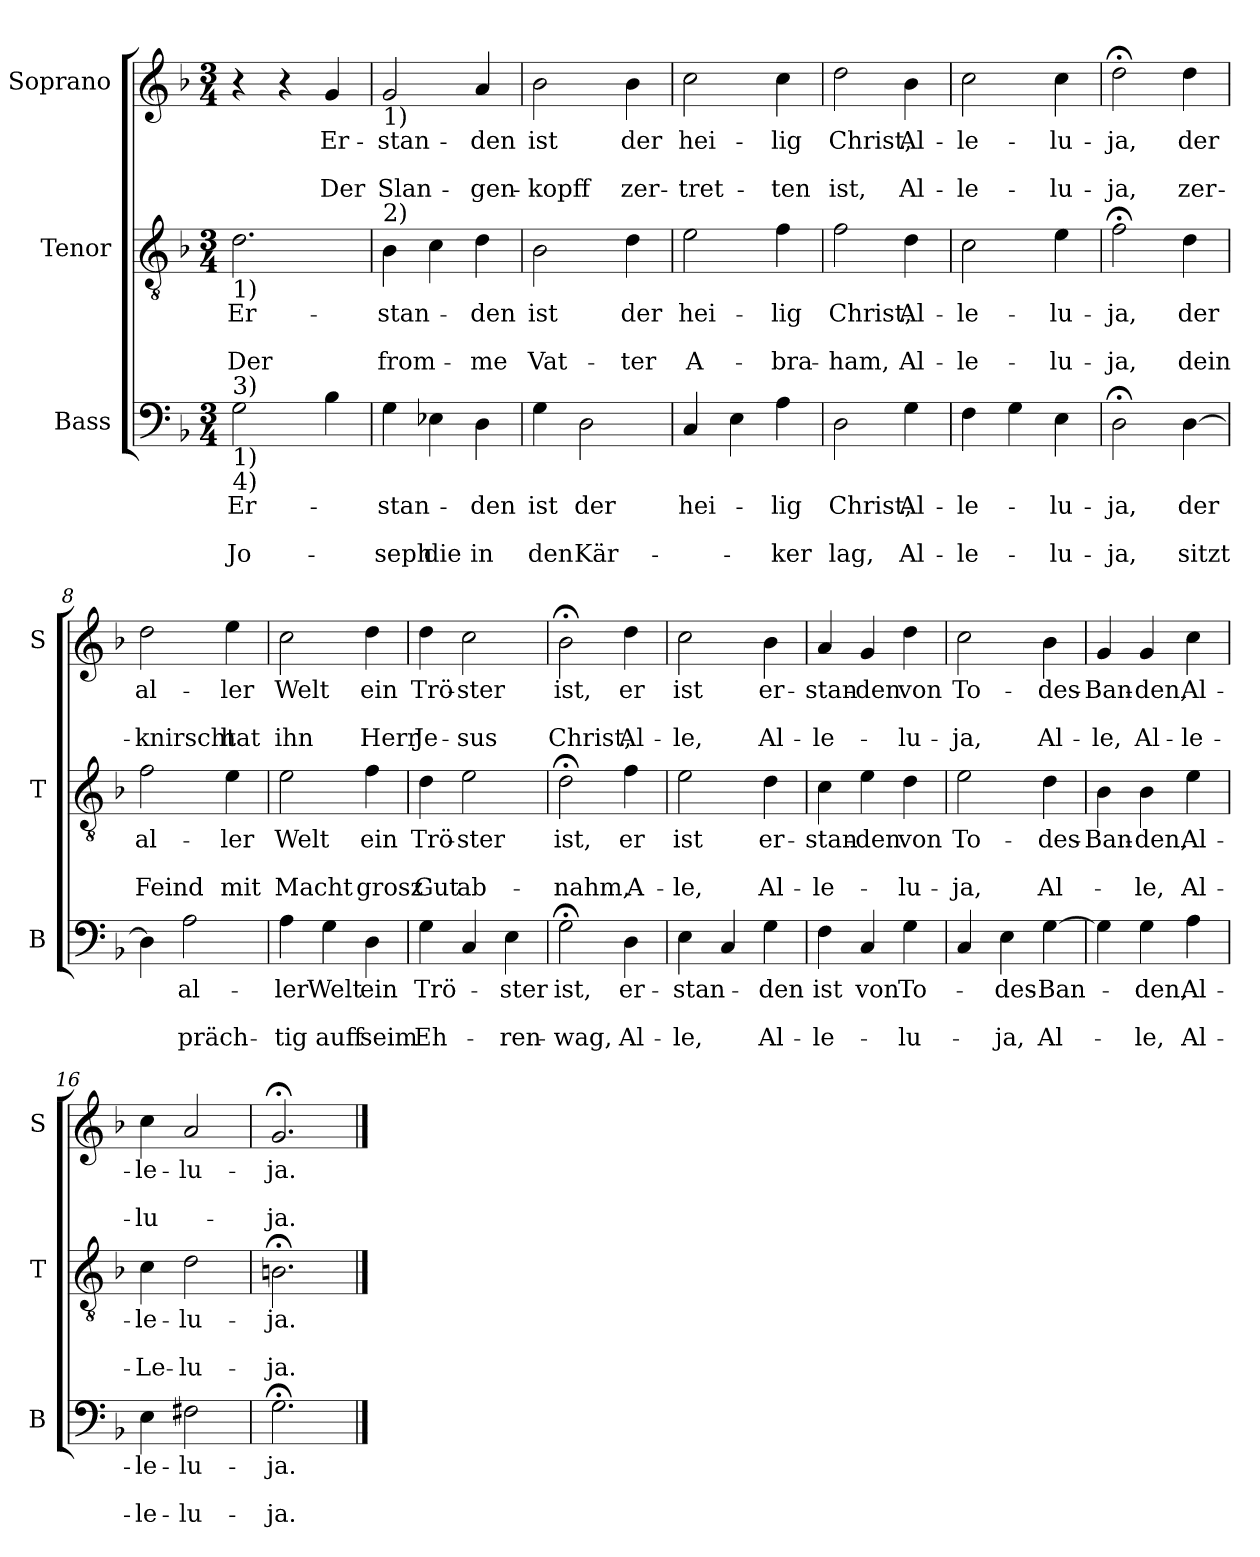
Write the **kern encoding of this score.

**kern	**text	**text	**text	**kern	**text	**text	**text	**kern	**text	**text	**text
*part3	*part3	*part3	*part3	*part2	*part2	*part2	*part2	*part1	*part1	*part1	*part1
*staff3	*staff3	*staff3	*staff3	*staff2	*staff2	*staff2	*staff2	*staff1	*staff1	*staff1	*staff1
*I"Bass	*	*	*	*I"Tenor	*	*	*	*I"Soprano	*	*	*
*I'B	*	*	*	*I'T	*	*	*	*I'S	*	*	*
*clefF4	*	*	*	*clefGv2	*	*	*	*clefG2	*	*	*
*k[b-]	*	*	*	*k[b-]	*	*	*	*k[b-]	*	*	*
*F:	*	*	*	*F:	*	*	*	*F:	*	*	*
*M3/4	*	*	*	*M3/4	*	*	*	*M3/4	*	*	*
=1	=1	=1	=1	=1	=1	=1	=1	=1	=1	=1	=1
!	!	!	!	!LO:TX:b:t=1)	!	!	!	!	!	!	!
!LO:TX:a:t=3)	!	!	!	!	!	!	!	!	!	!	!
!LO:TX:b:t=1)	!	!	!	!	!	!	!	!	!	!	!
!LO:TX:b:t=4)	!	!	!	!	!	!	!	!	!	!	!
!	!LO:LY:b	!	!LO:LY:b	!	!LO:LY:b	!	!LO:LY:b	!	!	!	!
2G\	Er-	.	Jo-	2.d\	Er-	.	Der	4r	.	.	.
.	.	.	.	.	.	.	.	4r	.	.	.
!	!	!	!	!	!	!	!	!	!LO:LY:b	!	!LO:LY:b
4B-\	.	.	.	.	.	.	.	4g/	Er-	.	Der
=2	=2	=2	=2	=2	=2	=2	=2	=2	=2	=2	=2
!	!	!	!	!	!	!	!	!LO:TX:b:t=1)	!	!	!
!	!	!	!	!LO:TX:a:t=2)	!	!	!	!	!	!	!
!	!LO:LY:b	!	!LO:LY:b	!	!LO:LY:b	!	!LO:LY:b	!	!LO:LY:b	!	!LO:LY:b
4G\	-stan-	.	-seph	4B-\	-stan-	.	from-	2g/	-stan-	.	Slan-
!	!	!	!LO:LY:b	!	!	!	!	!	!	!	!
4E-X\	.	.	die	4c\	.	.	.	.	.	.	.
!	!LO:LY:b	!	!LO:LY:b	!	!LO:LY:b	!	!LO:LY:b	!	!LO:LY:b	!	!LO:LY:b
4D\	-den	.	in	4d\	-den	.	-me	4a/	-den	.	-gen-
=3	=3	=3	=3	=3	=3	=3	=3	=3	=3	=3	=3
!	!LO:LY:b	!	!LO:LY:b	!	!LO:LY:b	!	!LO:LY:b	!	!LO:LY:b	!	!LO:LY:b
4G\	ist	.	den	2B-\	ist	.	Vat-	2b-\	ist	.	-kopff
!	!LO:LY:b	!	!LO:LY:b	!	!	!	!	!	!	!	!
2D\	der	.	Kär-	.	.	.	.	.	.	.	.
!	!	!	!	!	!LO:LY:b	!	!LO:LY:b	!	!LO:LY:b	!	!LO:LY:b
.	.	.	.	4d\	der	.	-ter	4b-\	der	.	zer-
=4	=4	=4	=4	=4	=4	=4	=4	=4	=4	=4	=4
!	!LO:LY:b	!	!	!	!LO:LY:b	!	!LO:LY:b	!	!LO:LY:b	!	!LO:LY:b
4C/	hei-	.	.	2e\	hei-	.	A-	2cc\	hei-	.	-tret-
4E\	.	.	.	.	.	.	.	.	.	.	.
!	!LO:LY:b	!	!LO:LY:b	!	!LO:LY:b	!	!LO:LY:b	!	!LO:LY:b	!	!LO:LY:b
4A\	-lig	.	-ker	4f\	-lig	.	-bra-	4cc\	-lig	.	-ten
!!LO:LB:g=z
=5	=5	=5	=5	=5	=5	=5	=5	=5	=5	=5	=5
!	!LO:LY:b	!	!LO:LY:b	!	!LO:LY:b	!	!LO:LY:b	!	!LO:LY:b	!	!LO:LY:b
2D\	Christ,	.	lag,	2f\	Christ,	.	-ham,	2dd\	Christ,	.	ist,
!	!LO:LY:b	!	!LO:LY:b	!	!LO:LY:b	!	!LO:LY:b	!	!LO:LY:b	!	!LO:LY:b
4G\	Al-	.	Al-	4d\	Al-	.	Al-	4b-\	Al-	.	Al-
=6	=6	=6	=6	=6	=6	=6	=6	=6	=6	=6	=6
!	!LO:LY:b	!	!LO:LY:b	!	!LO:LY:b	!	!LO:LY:b	!	!LO:LY:b	!	!LO:LY:b
4F\	-le-	.	-le-	2c\	-le-	.	-le-	2cc\	-le-	.	-le-
4G\	.	.	.	.	.	.	.	.	.	.	.
!	!LO:LY:b	!	!LO:LY:b	!	!LO:LY:b	!	!LO:LY:b	!	!LO:LY:b	!	!LO:LY:b
4E\	-lu-	.	-lu-	4e\	-lu-	.	-lu-	4cc\	-lu-	.	-lu-
=7	=7	=7	=7	=7	=7	=7	=7	=7	=7	=7	=7
!	!LO:LY:b	!	!LO:LY:b	!	!LO:LY:b	!	!LO:LY:b	!	!LO:LY:b	!	!LO:LY:b
2D;<\	-ja,	.	-ja,	2f;<\	-ja,	.	-ja,	2dd;<\	-ja,	.	-ja,
!	!LO:LY:b	!	!LO:LY:b	!	!LO:LY:b	!	!LO:LY:b	!	!LO:LY:b	!	!LO:LY:b
[4D\	der	.	sitzt	4d\	der	.	dein	4dd\	der	.	zer-
=8	=8	=8	=8	=8	=8	=8	=8	=8	=8	=8	=8
!	!	!	!	!	!LO:LY:b	!	!LO:LY:b	!	!LO:LY:b	!	!LO:LY:b
4D\]	.	.	.	2f\	al-	.	Feind	2dd\	al-	.	-knirscht
!	!LO:LY:b	!	!LO:LY:b	!	!	!	!	!	!	!	!
2A\	al-	.	präch-	.	.	.	.	.	.	.	.
!	!	!	!	!	!LO:LY:b	!	!LO:LY:b	!	!LO:LY:b	!	!LO:LY:b
.	.	.	.	4e\	-ler	.	mit	4ee\	-ler	.	hat
!!LO:PB:g=z
=9	=9	=9	=9	=9	=9	=9	=9	=9	=9	=9	=9
!	!LO:LY:b	!	!LO:LY:b	!	!LO:LY:b	!	!LO:LY:b	!	!LO:LY:b	!	!LO:LY:b
4A\	-ler	.	-tig	2e\	Welt	.	Macht	2cc\	Welt	.	ihn
!	!LO:LY:b	!	!LO:LY:b	!	!	!	!	!	!	!	!
4G\	Welt	.	auff	.	.	.	.	.	.	.	.
!	!LO:LY:b	!	!LO:LY:b	!	!LO:LY:b	!	!LO:LY:b	!	!LO:LY:b	!	!LO:LY:b
4D\	ein	.	seim	4f\	ein	.	grosz	4dd\	ein	.	Herr
=10	=10	=10	=10	=10	=10	=10	=10	=10	=10	=10	=10
!	!LO:LY:b	!	!LO:LY:b	!	!LO:LY:b	!	!LO:LY:b	!	!LO:LY:b	!	!LO:LY:b
4G\	Trö-	.	Eh-	4d\	Trö-	.	Gut	4dd\	Trö-	.	Je-
!	!	!	!	!	!LO:LY:b	!	!LO:LY:b	!	!LO:LY:b	!	!LO:LY:b
4C/	.	.	.	2e\	-ster	.	ab-	2cc\	-ster	.	-sus
!	!LO:LY:b	!	!LO:LY:b	!	!	!	!	!	!	!	!
4E\	-ster	.	-ren-	.	.	.	.	.	.	.	.
=11	=11	=11	=11	=11	=11	=11	=11	=11	=11	=11	=11
!	!LO:LY:b	!	!LO:LY:b	!	!LO:LY:b	!	!LO:LY:b	!	!LO:LY:b	!	!LO:LY:b
2G;<\	ist,	.	-wag,	2d;<\	ist,	.	-nahm,	2b-;<\	ist,	.	Christ,
!	!LO:LY:b	!	!LO:LY:b	!	!LO:LY:b	!	!LO:LY:b	!	!LO:LY:b	!	!LO:LY:b
4D\	er-	.	Al-	4f\	er	.	A-	4dd\	er	.	Al-
=12	=12	=12	=12	=12	=12	=12	=12	=12	=12	=12	=12
!	!LO:LY:b	!	!LO:LY:b	!	!LO:LY:b	!	!LO:LY:b	!	!LO:LY:b	!	!LO:LY:b
4E\	-stan-	.	-le,	2e\	ist	.	-le,	2cc\	ist	.	-le,
4C/	.	.	.	.	.	.	.	.	.	.	.
!	!LO:LY:b	!	!LO:LY:b	!	!LO:LY:b	!	!LO:LY:b	!	!LO:LY:b	!	!LO:LY:b
4G\	-den	.	Al-	4d\	er-	.	Al-	4b-\	er-	.	Al-
!!LO:LB:g=z
=13	=13	=13	=13	=13	=13	=13	=13	=13	=13	=13	=13
!	!LO:LY:b	!	!LO:LY:b	!	!LO:LY:b	!	!LO:LY:b	!	!LO:LY:b	!	!LO:LY:b
4F\	ist	.	-le-	4c\	-stan-	.	-le-	4a/	-stan-	.	-le-
!	!LO:LY:b	!	!	!	!LO:LY:b	!	!	!	!LO:LY:b	!	!
4C/	von	.	.	4e\	-den	.	.	4g/	-den	.	.
!	!LO:LY:b	!	!LO:LY:b	!	!LO:LY:b	!	!LO:LY:b	!	!LO:LY:b	!	!LO:LY:b
4G\	To-	.	-lu-	4d\	von	.	-lu-	4dd\	von	.	-lu-
=14	=14	=14	=14	=14	=14	=14	=14	=14	=14	=14	=14
!	!	!	!	!	!LO:LY:b	!	!LO:LY:b	!	!LO:LY:b	!	!LO:LY:b
4C/	.	.	.	2e\	To-	.	-ja,	2cc\	To-	.	-ja,
!	!LO:LY:b	!	!LO:LY:b	!	!	!	!	!	!	!	!
4E\	-des-	.	-ja,	.	.	.	.	.	.	.	.
!	!LO:LY:b	!	!LO:LY:b	!	!LO:LY:b	!	!LO:LY:b	!	!LO:LY:b	!	!LO:LY:b
[4G\	-Ban-	.	Al-	4d\	-des-	.	Al-	4b-\	-des-	.	Al-
=15	=15	=15	=15	=15	=15	=15	=15	=15	=15	=15	=15
!	!	!	!	!	!LO:LY:b	!	!	!	!LO:LY:b	!	!LO:LY:b
4G\]	.	.	.	4B-\	-Ban-	.	.	4g/	-Ban-	.	-le,
!	!LO:LY:b	!	!LO:LY:b	!	!LO:LY:b	!	!LO:LY:b	!	!LO:LY:b	!	!LO:LY:b
4G\	-den,	.	-le,	4B-\	-den,	.	-le,	4g/	-den,	.	Al-
!	!LO:LY:b	!	!LO:LY:b	!	!LO:LY:b	!	!LO:LY:b	!	!LO:LY:b	!	!LO:LY:b
4A\	Al-	.	Al-	4e\	Al-	.	Al-	4cc\	Al-	.	-le-
=16	=16	=16	=16	=16	=16	=16	=16	=16	=16	=16	=16
!	!LO:LY:b	!	!LO:LY:b	!	!LO:LY:b	!	!LO:LY:b	!	!LO:LY:b	!	!LO:LY:b
4E\	-le-	.	-le-	4c\	-le-	.	-Le-	4cc\	-le-	.	-lu-
!	!LO:LY:b	!	!LO:LY:b	!	!LO:LY:b	!	!LO:LY:b	!	!LO:LY:b	!	!
2F#X\	-lu-	.	-lu-	2d\	-lu-	.	-lu-	2a/	-lu-	.	.
=17	=17	=17	=17	=17	=17	=17	=17	=17	=17	=17	=17
!	!LO:LY:b	!	!LO:LY:b	!	!LO:LY:b	!	!LO:LY:b	!	!LO:LY:b	!	!LO:LY:b
2.G;<\	-ja.	.	-ja.	2.Bn;<\	-ja.	.	-ja.	2.g;</	-ja.	.	-ja.
==	==	==	==	==	==	==	==	==	==	==	==
*-	*-	*-	*-	*-	*-	*-	*-	*-	*-	*-	*-
